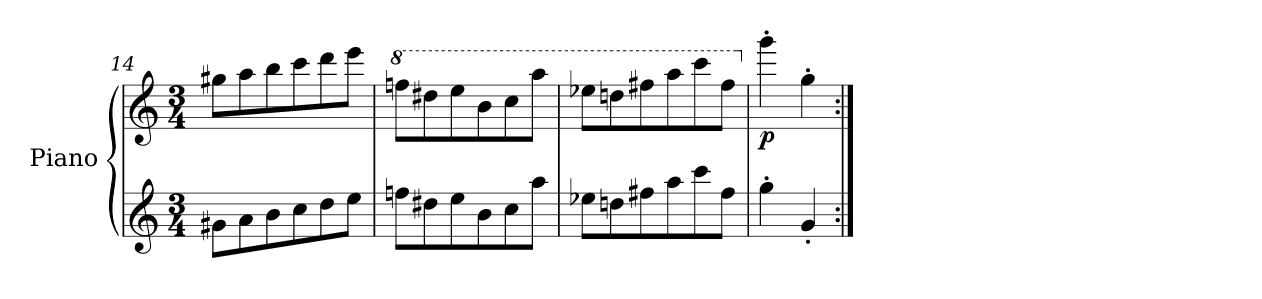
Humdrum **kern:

**kern	**kern	**dynam
*part1	*part1	*part1
*staff2	*staff1	*staff1/2
*I"Piano	*	*
*I'Pno.	*	*
!!LO:LB:g=z
*clefG2	*clefG2	*
*k[]	*k[]	*
*M3/4	*M3/4	*
=14	=14	=14
8g#X\L	8gg#X\L	.
8a\	8aa\	.
8b\	8bb\	.
8cc\	8ccc\	.
8dd\	8ddd\	.
8ee\J	8eee\J	.
=15	=15	=15
*	*8va	*
8ffn\L	8fffn\L	.
8dd#X\	8ddd#X\	.
8ee\	8eee\	.
8b\	8bb\	.
8cc\	8ccc\	.
8aa\J	8aaa\J	.
=16	=16	=16
8ee-X\L	8eee-X\L	.
8ddn\	8dddn\	.
8ff#X\	8fff#X\	.
8aa\	8aaa\	.
8ccc\	8cccc\	.
8ff#\J	8fff#\J	.
=17	=17	=17
*	*X8va	*
!	!	!LO:DY:b
4gg'\	4ggg'\	p
4g'/	4gg'\	.
=:|!	=:|!	=:|!
*-	*-	*-
